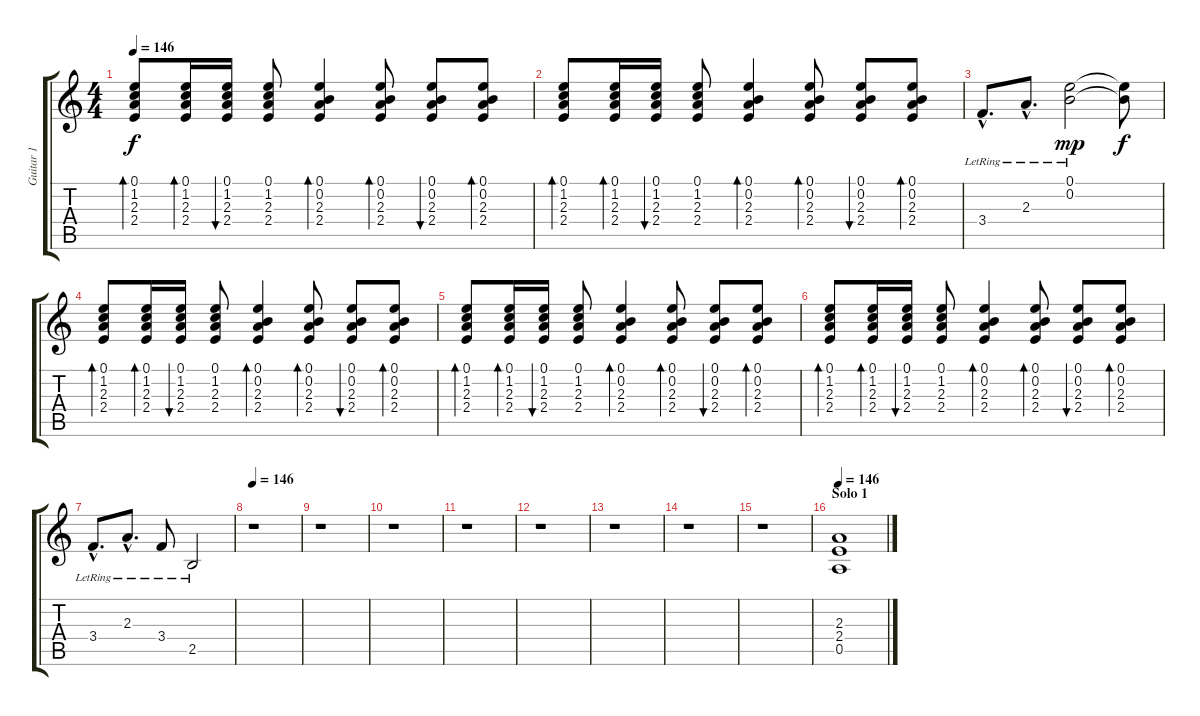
\track ("Guitar 1" "Guitar 1") {instrument overdrivenguitar}
\staff {score tabs}
\tuning (E4 B3 G3 D3 A2 E2) {hide}
\ts (4 4)
\tempo 146
\clef g2
\ks c
(0.1 1.2 2.3 2.4).8{bd 60 dy f} (0.1 1.2 2.3 2.4).16{bd 60} (0.1 1.2 2.3 2.4).16{bu 60} (0.1 1.2 2.3 2.4).8 (0.1 0.2 2.3 2.4).4{bd 60} (0.1 0.2 2.3 2.4).8{bd 60} (0.1 0.2 2.3 2.4).8{bu 60} (0.1 0.2 2.3 2.4).8{bd 60} |
(0.1 1.2 2.3 2.4).8{bd 60} (0.1 1.2 2.3 2.4).16{bd 60} (0.1 1.2 2.3 2.4).16{bu 60} (0.1 1.2 2.3 2.4).8 (0.1 0.2 2.3 2.4).4{bd 60} (0.1 0.2 2.3 2.4).8{bd 60} (0.1 0.2 2.3 2.4).8{bu 60} (0.1 0.2 2.3 2.4).8{bd 60} |
3.4{hac lr}.8{d} 2.3{hac lr}.8{d} (0.1 0.2{lr}).2{dy mp} (0.1{t} 0.2{t}).8{dy f} |
(0.1 1.2 2.3 2.4).8{bd 60} (0.1 1.2 2.3 2.4).16{bd 60} (0.1 1.2 2.3 2.4).16{bu 60} (0.1 1.2 2.3 2.4).8 (0.1 0.2 2.3 2.4).4{bd 60} (0.1 0.2 2.3 2.4).8{bd 60} (0.1 0.2 2.3 2.4).8{bu 60} (0.1 0.2 2.3 2.4).8{bd 60} |
(0.1 1.2 2.3 2.4).8{bd 60} (0.1 1.2 2.3 2.4).16{bd 60} (0.1 1.2 2.3 2.4).16{bu 60} (0.1 1.2 2.3 2.4).8 (0.1 0.2 2.3 2.4).4{bd 60} (0.1 0.2 2.3 2.4).8{bd 60} (0.1 0.2 2.3 2.4).8{bu 60} (0.1 0.2 2.3 2.4).8{bd 60} |
(0.1 1.2 2.3 2.4).8{bd 60} (0.1 1.2 2.3 2.4).16{bd 60} (0.1 1.2 2.3 2.4).16{bu 60} (0.1 1.2 2.3 2.4).8 (0.1 0.2 2.3 2.4).4{bd 60} (0.1 0.2 2.3 2.4).8{bd 60} (0.1 0.2 2.3 2.4).8{bu 60} (0.1 0.2 2.3 2.4).8{bd 60} |
3.4{hac lr}.8{d} 2.3{hac lr}.8{d} 3.4{lr}.8 2.5{lr}.2 |
\section ("" "")
\tempo 146
r.1 |
r.1 |
r.1 |
r.1 |
r.1 |
r.1 |
r.1 |
r.1 |
\section ("" "Solo 1")
\tempo 146
(2.3 2.4 0.5).1{volume 14 instrument overdrivenguitar}
